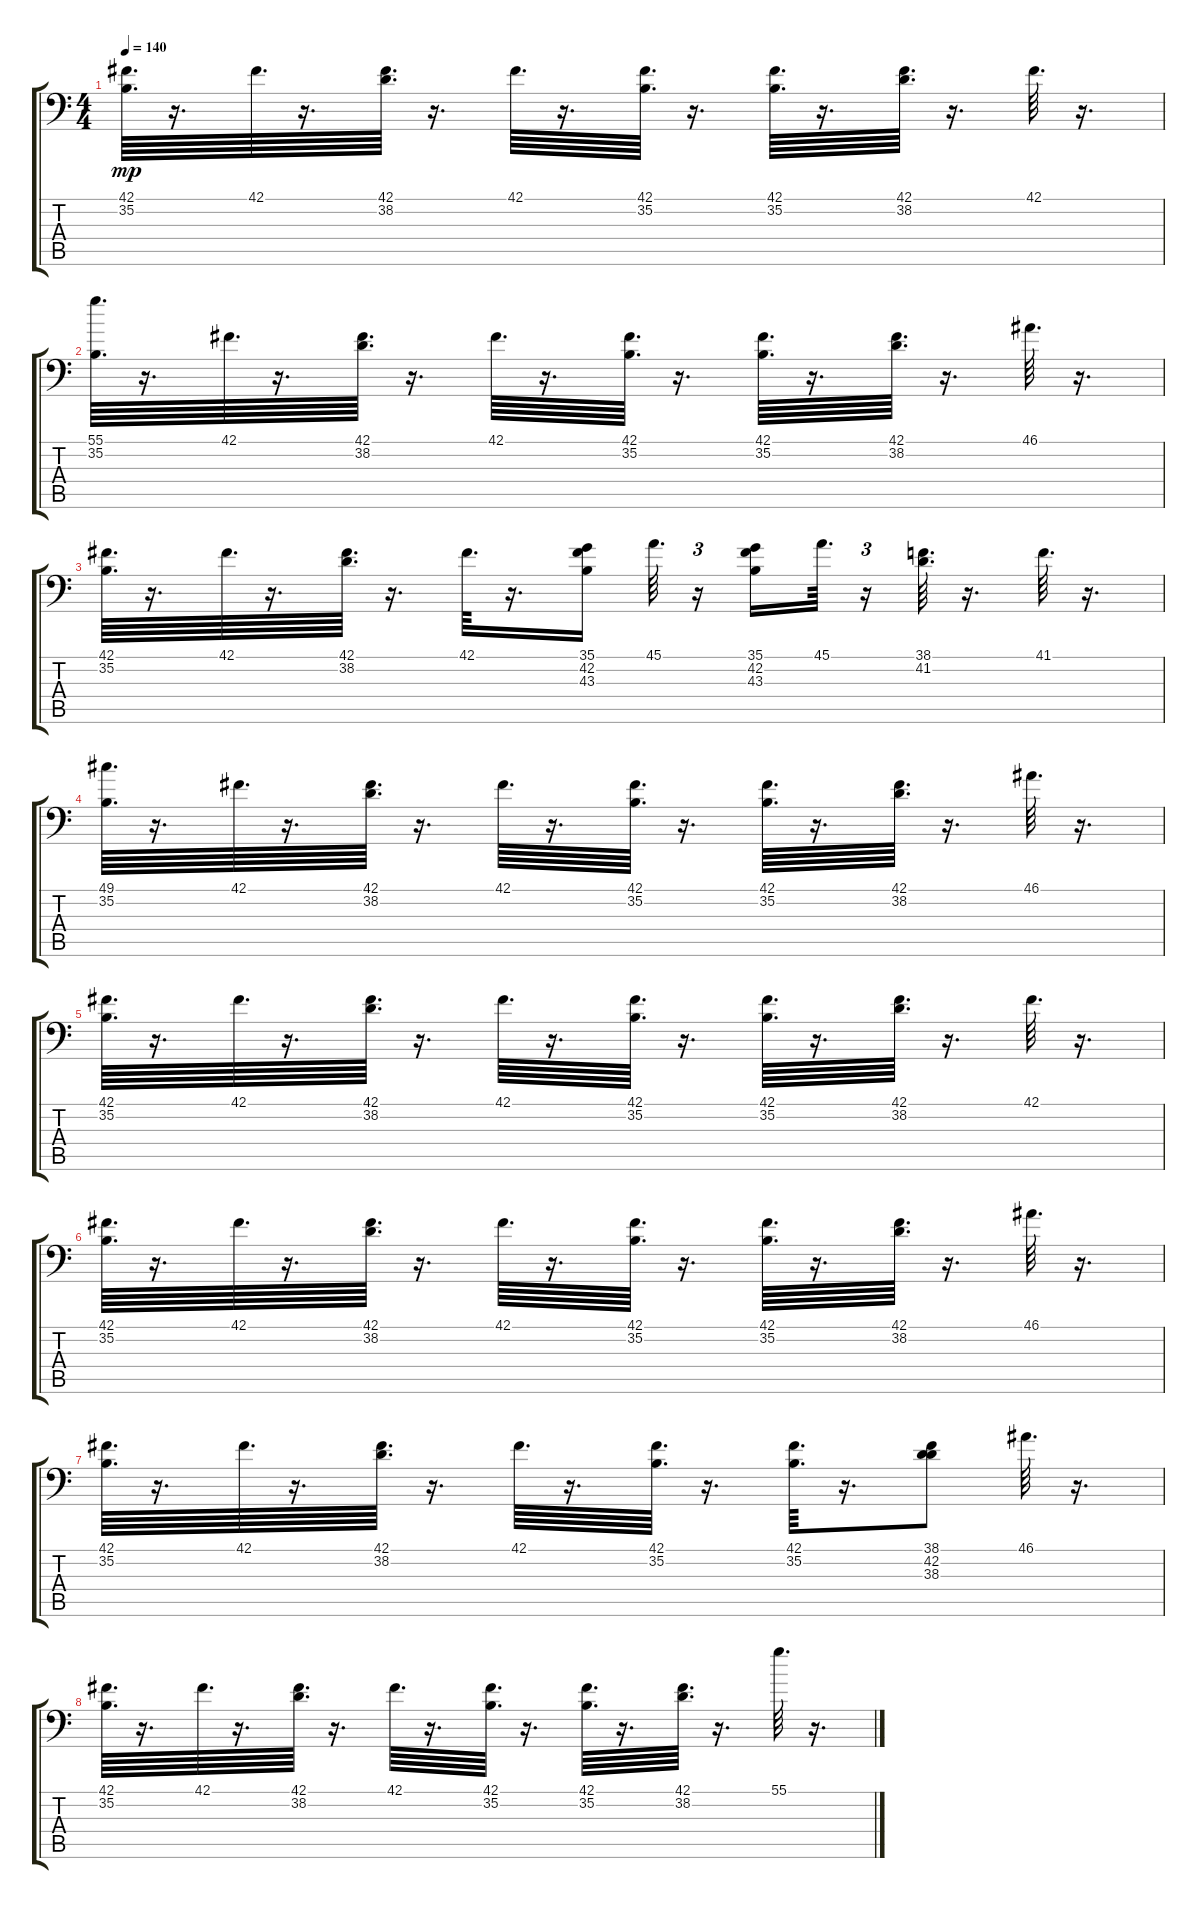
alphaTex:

\track "" {instrument acousticgrandpiano}
\staff {score tabs}
\tuning (C-1 C-1 C-1 C-1 C-1 C-1) {hide}
\ts (4 4)
\tempo 140
\clef f4
\ks c
(42.1 35.2).64{d dy mp} r.16{d} 42.1.64{d} r.16{d} (42.1 38.2).64{d} r.16{d} 42.1.64{d} r.16{d} (42.1 35.2).64{d} r.16{d} (42.1 35.2).64{d} r.16{d} (42.1 38.2).64{d} r.16{d} 42.1.64{d} r.16{d} |
(55.1 35.2).64{d} r.16{d} 42.1.64{d} r.16{d} (42.1 38.2).64{d} r.16{d} 42.1.64{d} r.16{d} (42.1 35.2).64{d} r.16{d} (42.1 35.2).64{d} r.16{d} (42.1 38.2).64{d} r.16{d} 46.1.64{d} r.16{d} |
(42.1 35.2).64{d} r.16{d} 42.1.64{d} r.16{d} (42.1 38.2).64{d} r.16{d} 42.1.64{d} r.16{d} (35.1 42.2 43.3).16 45.1.64{d} r.16{tu (3 2)} (35.1 42.2 43.3).16 45.1.64{d} r.16{tu (3 2)} (38.1 41.2).64{d} r.16{d} 41.1.64{d} r.16{d} |
(49.1 35.2).64{d} r.16{d} 42.1.64{d} r.16{d} (42.1 38.2).64{d} r.16{d} 42.1.64{d} r.16{d} (42.1 35.2).64{d} r.16{d} (42.1 35.2).64{d} r.16{d} (42.1 38.2).64{d} r.16{d} 46.1.64{d} r.16{d} |
(42.1 35.2).64{d} r.16{d} 42.1.64{d} r.16{d} (42.1 38.2).64{d} r.16{d} 42.1.64{d} r.16{d} (42.1 35.2).64{d} r.16{d} (42.1 35.2).64{d} r.16{d} (42.1 38.2).64{d} r.16{d} 42.1.64{d} r.16{d} |
(42.1 35.2).64{d} r.16{d} 42.1.64{d} r.16{d} (42.1 38.2).64{d} r.16{d} 42.1.64{d} r.16{d} (42.1 35.2).64{d} r.16{d} (42.1 35.2).64{d} r.16{d} (42.1 38.2).64{d} r.16{d} 46.1.64{d} r.16{d} |
(42.1 35.2).64{d} r.16{d} 42.1.64{d} r.16{d} (42.1 38.2).64{d} r.16{d} 42.1.64{d} r.16{d} (42.1 35.2).64{d} r.16{d} (42.1 35.2).64{d} r.16{d} (38.1 42.2 38.3).8 46.1.64{d} r.16{d} |
(42.1 35.2).64{d} r.16{d} 42.1.64{d} r.16{d} (42.1 38.2).64{d} r.16{d} 42.1.64{d} r.16{d} (42.1 35.2).64{d} r.16{d} (42.1 35.2).64{d} r.16{d} (42.1 38.2).64{d} r.16{d} 55.1.64{d} r.16{d}
